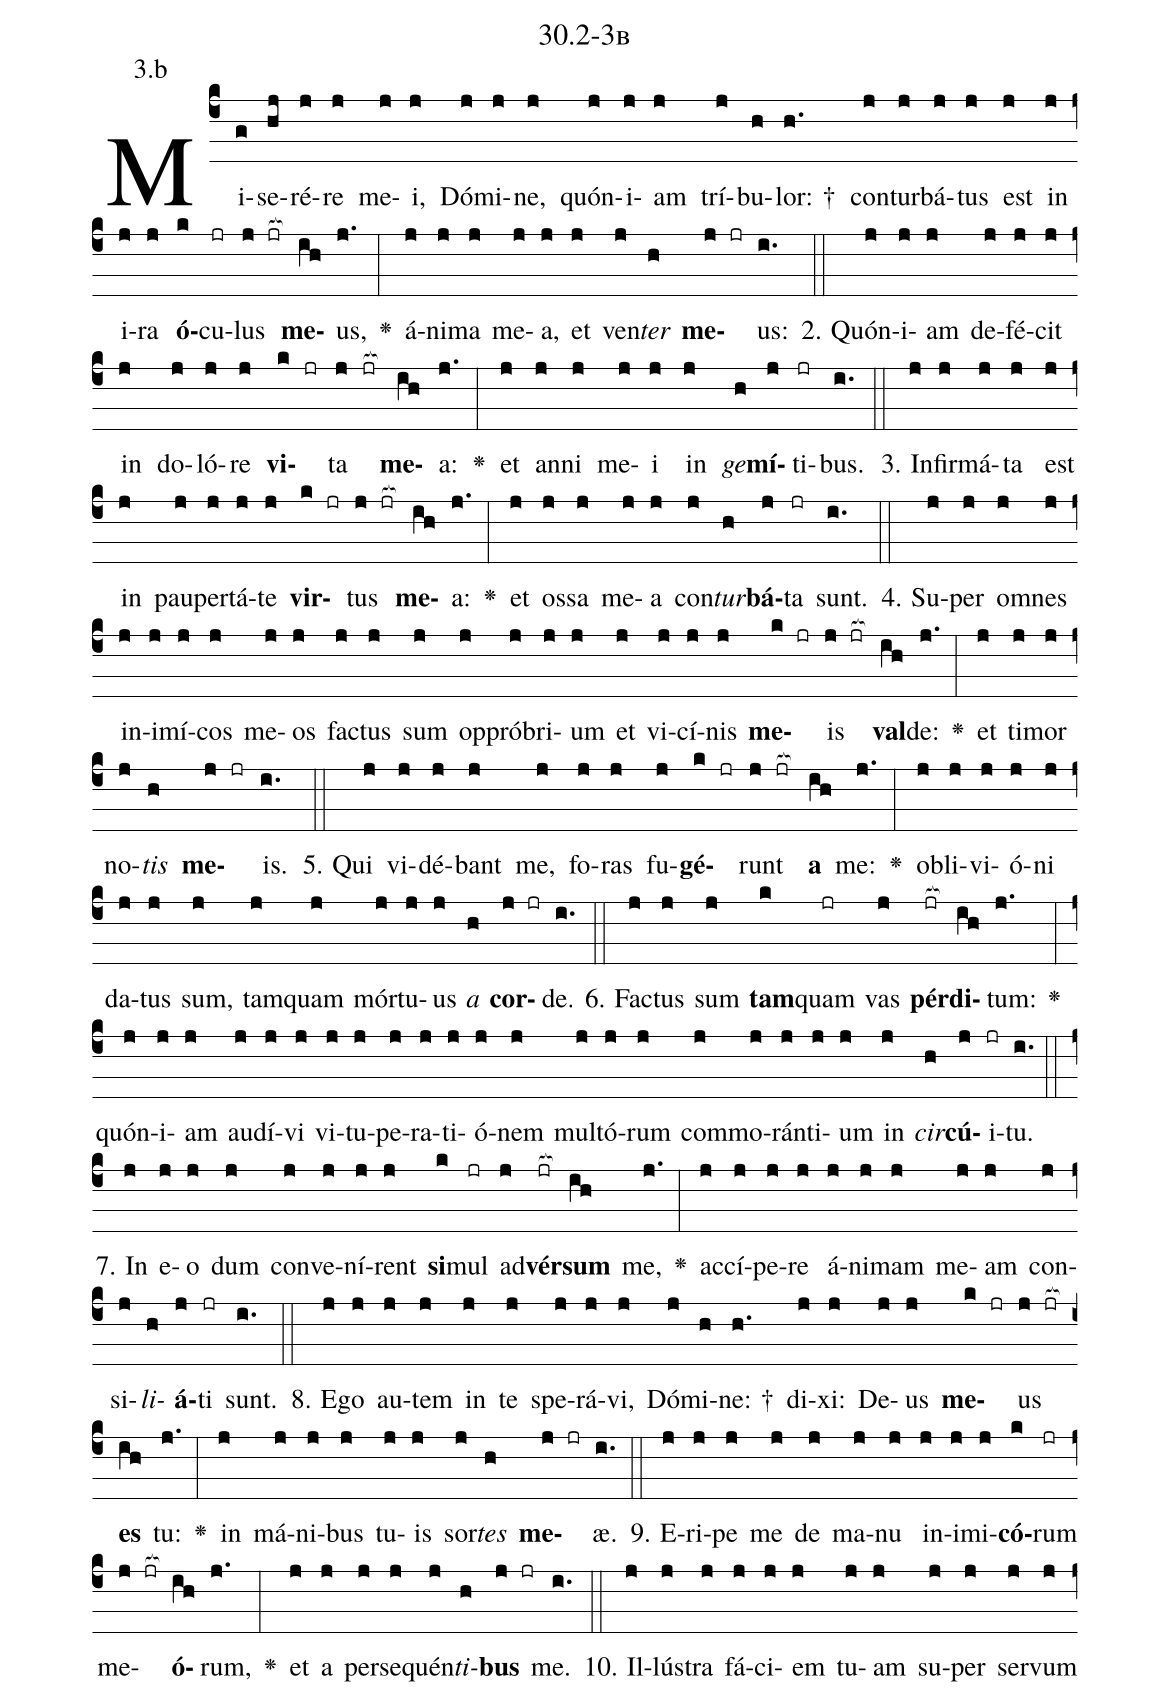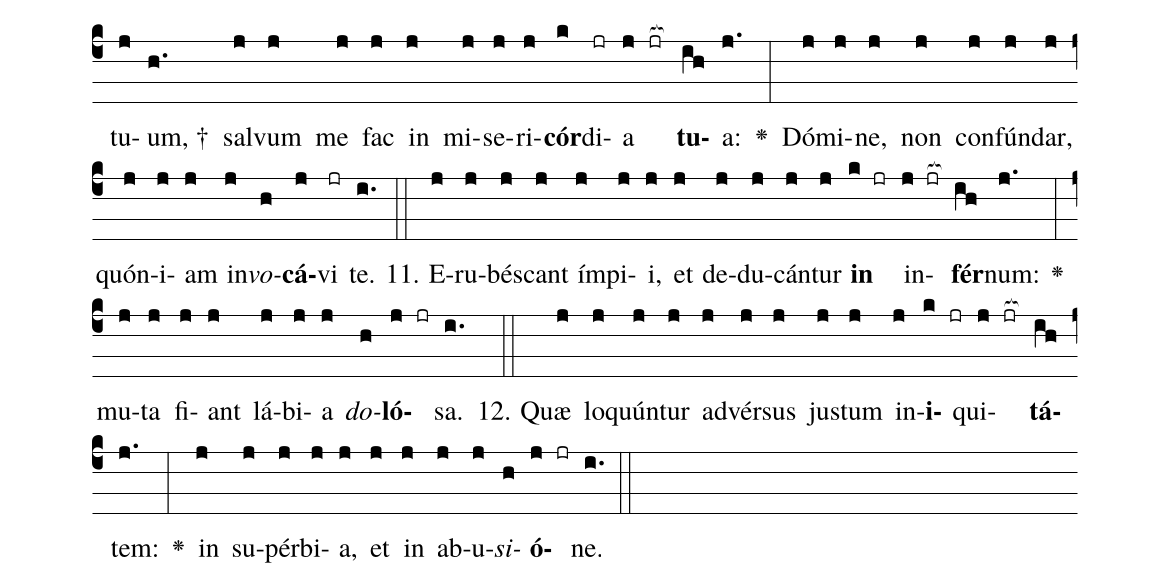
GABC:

name: 30.2-3b;
annotation: 3.b;
%%
(c4)Mi(g)se(hj)ré(j)re(j) me(j)i,(j) Dó(j)mi(j)ne,(j) quón(j)i(j)am(j) trí(j)bu(h)lor: †(h.) con(j)tur(j)bá(j)tus(j) est(j) in(j) i(j)ra(j) <b>ó</b>(k)cu(jr)lus(j jr[ocb:1{]) <b>me</b>(ih[ocb:0}])us,(j.) <v>\greheightstar</v>(:) á(j)ni(j)ma(j) me(j)a,(j) et(j) ven(j)<i>ter</i>(h) <b>me</b>(j jr)us:(i.) (::)
2. Quón(j)i(j)am(j) de(j)fé(j)cit(j) in(j) do(j)ló(j)re(j) <b>vi</b>(k jr)ta(j jr[ocb:1{]) <b>me</b>(ih[ocb:0}])a:(j.) <v>\greheightstar</v>(:) et(j) an(j)ni(j) me(j)i(j) in(j) <i>ge</i>(h)<b>mí</b>(j)ti(jr)bus.(i.) (::)
3. In(j)fir(j)má(j)ta(j) est(j) in(j) pau(j)per(j)tá(j)te(j) <b>vir</b>(k jr)tus(j jr[ocb:1{]) <b>me</b>(ih[ocb:0}])a:(j.) <v>\greheightstar</v>(:) et(j) os(j)sa(j) me(j)a(j) con(j)<i>tur</i>(h)<b>bá</b>(j)ta(jr) sunt.(i.) (::)
4. Su(j)per(j) om(j)nes(j) in(j)i(j)mí(j)cos(j) me(j)os(j) fac(j)tus(j) sum(j) op(j)pró(j)bri(j)um(j) et(j) vi(j)cí(j)nis(j) <b>me</b>(k jr)is(j jr[ocb:1{]) <b>val</b>(ih[ocb:0}])de:(j.) <v>\greheightstar</v>(:) et(j) ti(j)mor(j) no(j)<i>tis</i>(h) <b>me</b>(j jr)is.(i.) (::)
5. Qui(j) vi(j)dé(j)bant(j) me,(j) fo(j)ras(j) fu(j)<b>gé</b>(k jr)runt(j jr[ocb:1{]) <b>a</b>(ih[ocb:0}]) me:(j.) <v>\greheightstar</v>(:) ob(j)li(j)vi(j)ó(j)ni(j) da(j)tus(j) sum,(j) tam(j)quam(j) mór(j)tu(j)us(j) <i>a</i>(h) <b>cor</b>(j jr)de.(i.) (::)
6. Fac(j)tus(j) sum(j) <b>tam</b>(k)quam(jr) vas(j) <b>pér</b>(jr[ocb:1{])<b>di</b>(ih[ocb:0}])tum:(j.) <v>\greheightstar</v>(:) quón(j)i(j)am(j) au(j)dí(j)vi(j) vi(j)tu(j)pe(j)ra(j)ti(j)ó(j)nem(j) mul(j)tó(j)rum(j) com(j)mo(j)rán(j)ti(j)um(j) in(j) <i>cir</i>(h)<b>cú</b>(j)i(jr)tu.(i.) (::)
7. In(j) e(j)o(j) dum(j) con(j)ve(j)ní(j)rent(j) <b>si</b>(k)mul(jr) ad(j)<b>vér</b>(jr[ocb:1{])<b>sum</b>(ih[ocb:0}]) me,(j.) <v>\greheightstar</v>(:) ac(j)cí(j)pe(j)re(j) á(j)ni(j)mam(j) me(j)am(j) con(j)si(j)<i>li</i>(h)<b>á</b>(j)ti(jr) sunt.(i.) (::)
8. E(j)go(j) au(j)tem(j) in(j) te(j) spe(j)rá(j)vi,(j) Dó(j)mi(h)ne: †(h.) di(j)xi:(j) De(j)us(j) <b>me</b>(k jr)us(j jr[ocb:1{]) <b>es</b>(ih[ocb:0}]) tu:(j.) <v>\greheightstar</v>(:) in(j) má(j)ni(j)bus(j) tu(j)is(j) sor(j)<i>tes</i>(h) <b>me</b>(j jr)æ.(i.) (::)
9. E(j)ri(j)pe(j) me(j) de(j) ma(j)nu(j) in(j)i(j)mi(j)<b>có</b>(k)rum(jr) me(j jr[ocb:1{])<b>ó</b>(ih[ocb:0}])rum,(j.) <v>\greheightstar</v>(:) et(j) a(j) per(j)se(j)quén(j)<i>ti</i>(h)<b>bus</b>(j jr) me.(i.) (::)
10. Il(j)lús(j)tra(j) fá(j)ci(j)em(j) tu(j)am(j) su(j)per(j) ser(j)vum(j) tu(j)um, †(h.) sal(j)vum(j) me(j) fac(j) in(j) mi(j)se(j)ri(j)<b>cór</b>(k)di(jr)a(j jr[ocb:1{]) <b>tu</b>(ih[ocb:0}])a:(j.) <v>\greheightstar</v>(:) Dó(j)mi(j)ne,(j) non(j) con(j)fún(j)dar,(j) quón(j)i(j)am(j) in(j)<i>vo</i>(h)<b>cá</b>(j)vi(jr) te.(i.) (::)
11. E(j)ru(j)bés(j)cant(j) ím(j)pi(j)i,(j) et(j) de(j)du(j)cán(j)tur(j) <b>in</b>(k jr) in(j jr[ocb:1{])<b>fér</b>(ih[ocb:0}])num:(j.) <v>\greheightstar</v>(:) mu(j)ta(j) fi(j)ant(j) lá(j)bi(j)a(j) <i>do</i>(h)<b>ló</b>(j jr)sa.(i.) (::)
12. Quæ(j) lo(j)quún(j)tur(j) ad(j)vér(j)sus(j) jus(j)tum(j) in(j)<b>i</b>(k jr)qui(j jr[ocb:1{])<b>tá</b>(ih[ocb:0}])tem:(j.) <v>\greheightstar</v>(:) in(j) su(j)pér(j)bi(j)a,(j) et(j) in(j) ab(j)u(j)<i>si</i>(h)<b>ó</b>(j jr)ne.(i.) (::)
